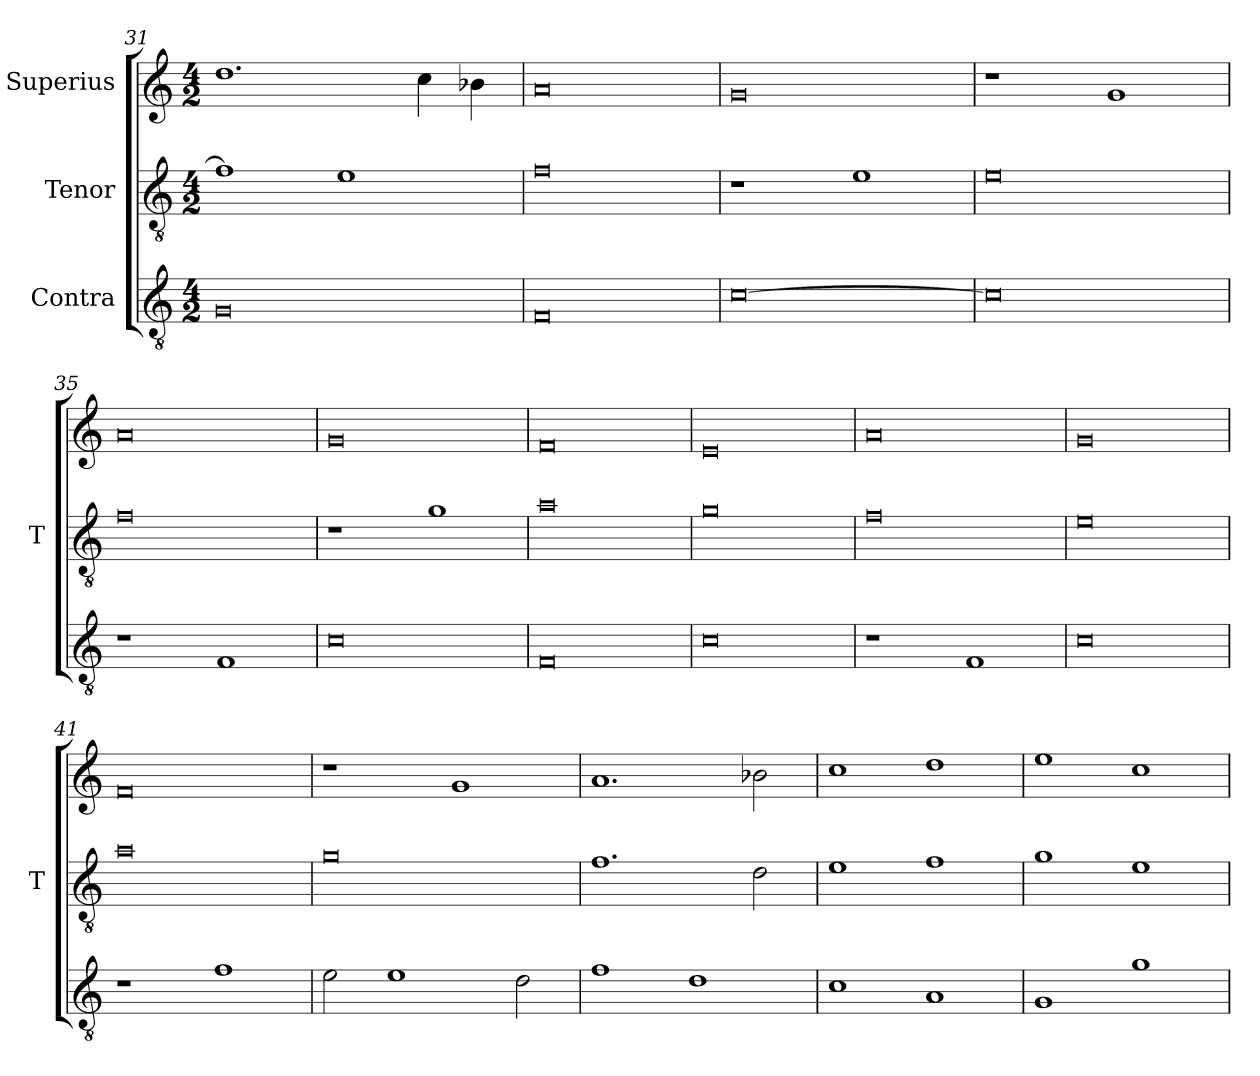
**kern	**kern	**kern
*part3	*part2	*part1
*staff3	*staff2	*staff1
*I"Contra	*I"Tenor	*I"Superius
*	*I'T	*
*clefGv2	*clefGv2	*clefG2
*M4/2	*M4/2	*M4/2
=31	=31	=31
0G	1f]	1.dd
.	1e	.
.	.	4cc
.	.	4b-X
=32	=32	=32
0F	0f	0a
=33	=33	=33
[0c	1r	0g
.	1e	.
=34	=34	=34
0c]	0e	1r
.	.	1g
=35	=35	=35
1r	0f	0a
1F	.	.
=36	=36	=36
0c	1r	0g
.	1g	.
=37	=37	=37
0F	0a	0f
=38	=38	=38
0c	0g	0e
=39	=39	=39
1r	0f	0a
1F	.	.
=40	=40	=40
0c	0e	0g
=41	=41	=41
1r	0a	0f
1f	.	.
=42	=42	=42
2e	0g	1r
1e	.	.
.	.	1g
2d	.	.
=43	=43	=43
1f	1.f	1.a
1d	.	.
.	2d	2b-X
=44	=44	=44
1c	1e	1cc
1A	1f	1dd
=45	=45	=45
1G	1g	1ee
1g	1e	1cc
=	=	=
*-	*-	*-
